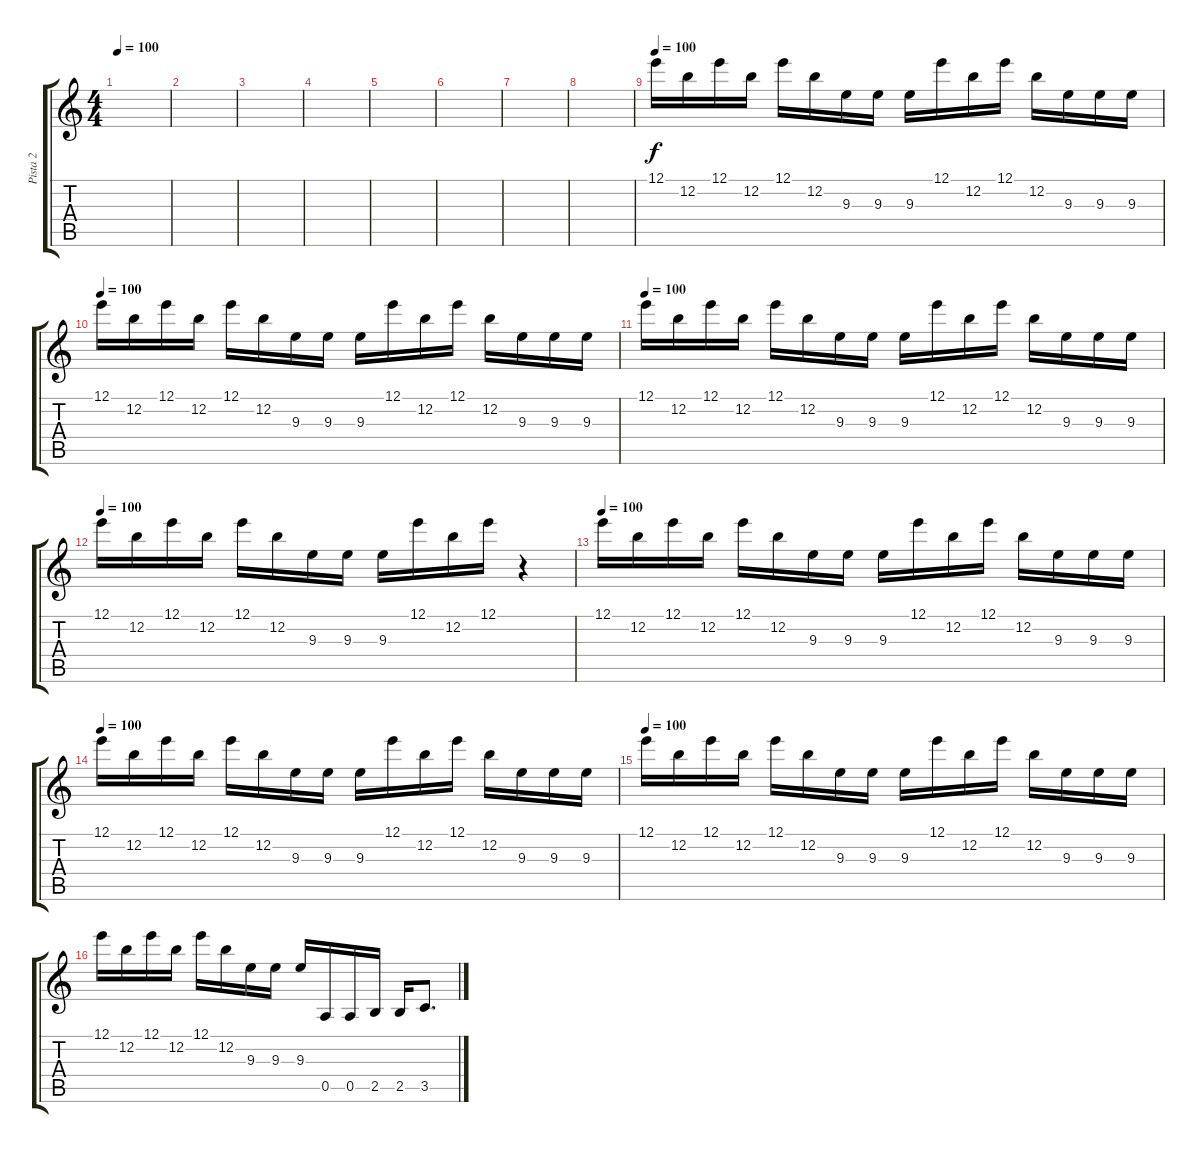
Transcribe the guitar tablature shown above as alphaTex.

\track ("Pista 2" "Pista 2") {instrument distortionguitar}
\staff {score tabs}
\tuning (E4 B3 G3 D3 A2 E2) {hide}
\ts (4 4)
\tempo 100
\clef g2
\ks c
|
|
|
|
|
|
|
|
\tempo 100
12.1.16 12.2.16 12.1.16 12.2.16 12.1.16 12.2.16 9.3.16 9.3.16 9.3.16 12.1.16 12.2.16 12.1.16 12.2.16 9.3.16 9.3.16 9.3.16 |
\tempo 100
12.1.16 12.2.16 12.1.16 12.2.16 12.1.16 12.2.16 9.3.16 9.3.16 9.3.16 12.1.16 12.2.16 12.1.16 12.2.16 9.3.16 9.3.16 9.3.16 |
\tempo 100
12.1.16 12.2.16 12.1.16 12.2.16 12.1.16 12.2.16 9.3.16 9.3.16 9.3.16 12.1.16 12.2.16 12.1.16 12.2.16 9.3.16 9.3.16 9.3.16 |
\tempo 100
12.1.16 12.2.16 12.1.16 12.2.16 12.1.16 12.2.16 9.3.16 9.3.16 9.3.16 12.1.16 12.2.16 12.1.16 r.4 |
\tempo 100
12.1.16 12.2.16 12.1.16 12.2.16 12.1.16 12.2.16 9.3.16 9.3.16 9.3.16 12.1.16 12.2.16 12.1.16 12.2.16 9.3.16 9.3.16 9.3.16 |
\tempo 100
12.1.16 12.2.16 12.1.16 12.2.16 12.1.16 12.2.16 9.3.16 9.3.16 9.3.16 12.1.16 12.2.16 12.1.16 12.2.16 9.3.16 9.3.16 9.3.16 |
\tempo 100
12.1.16 12.2.16 12.1.16 12.2.16 12.1.16 12.2.16 9.3.16 9.3.16 9.3.16 12.1.16 12.2.16 12.1.16 12.2.16 9.3.16 9.3.16 9.3.16 |
12.1.16 12.2.16 12.1.16 12.2.16 12.1.16 12.2.16 9.3.16 9.3.16 9.3.16 0.5.16 0.5.16 2.5.16 2.5.16 3.5.8{d}
